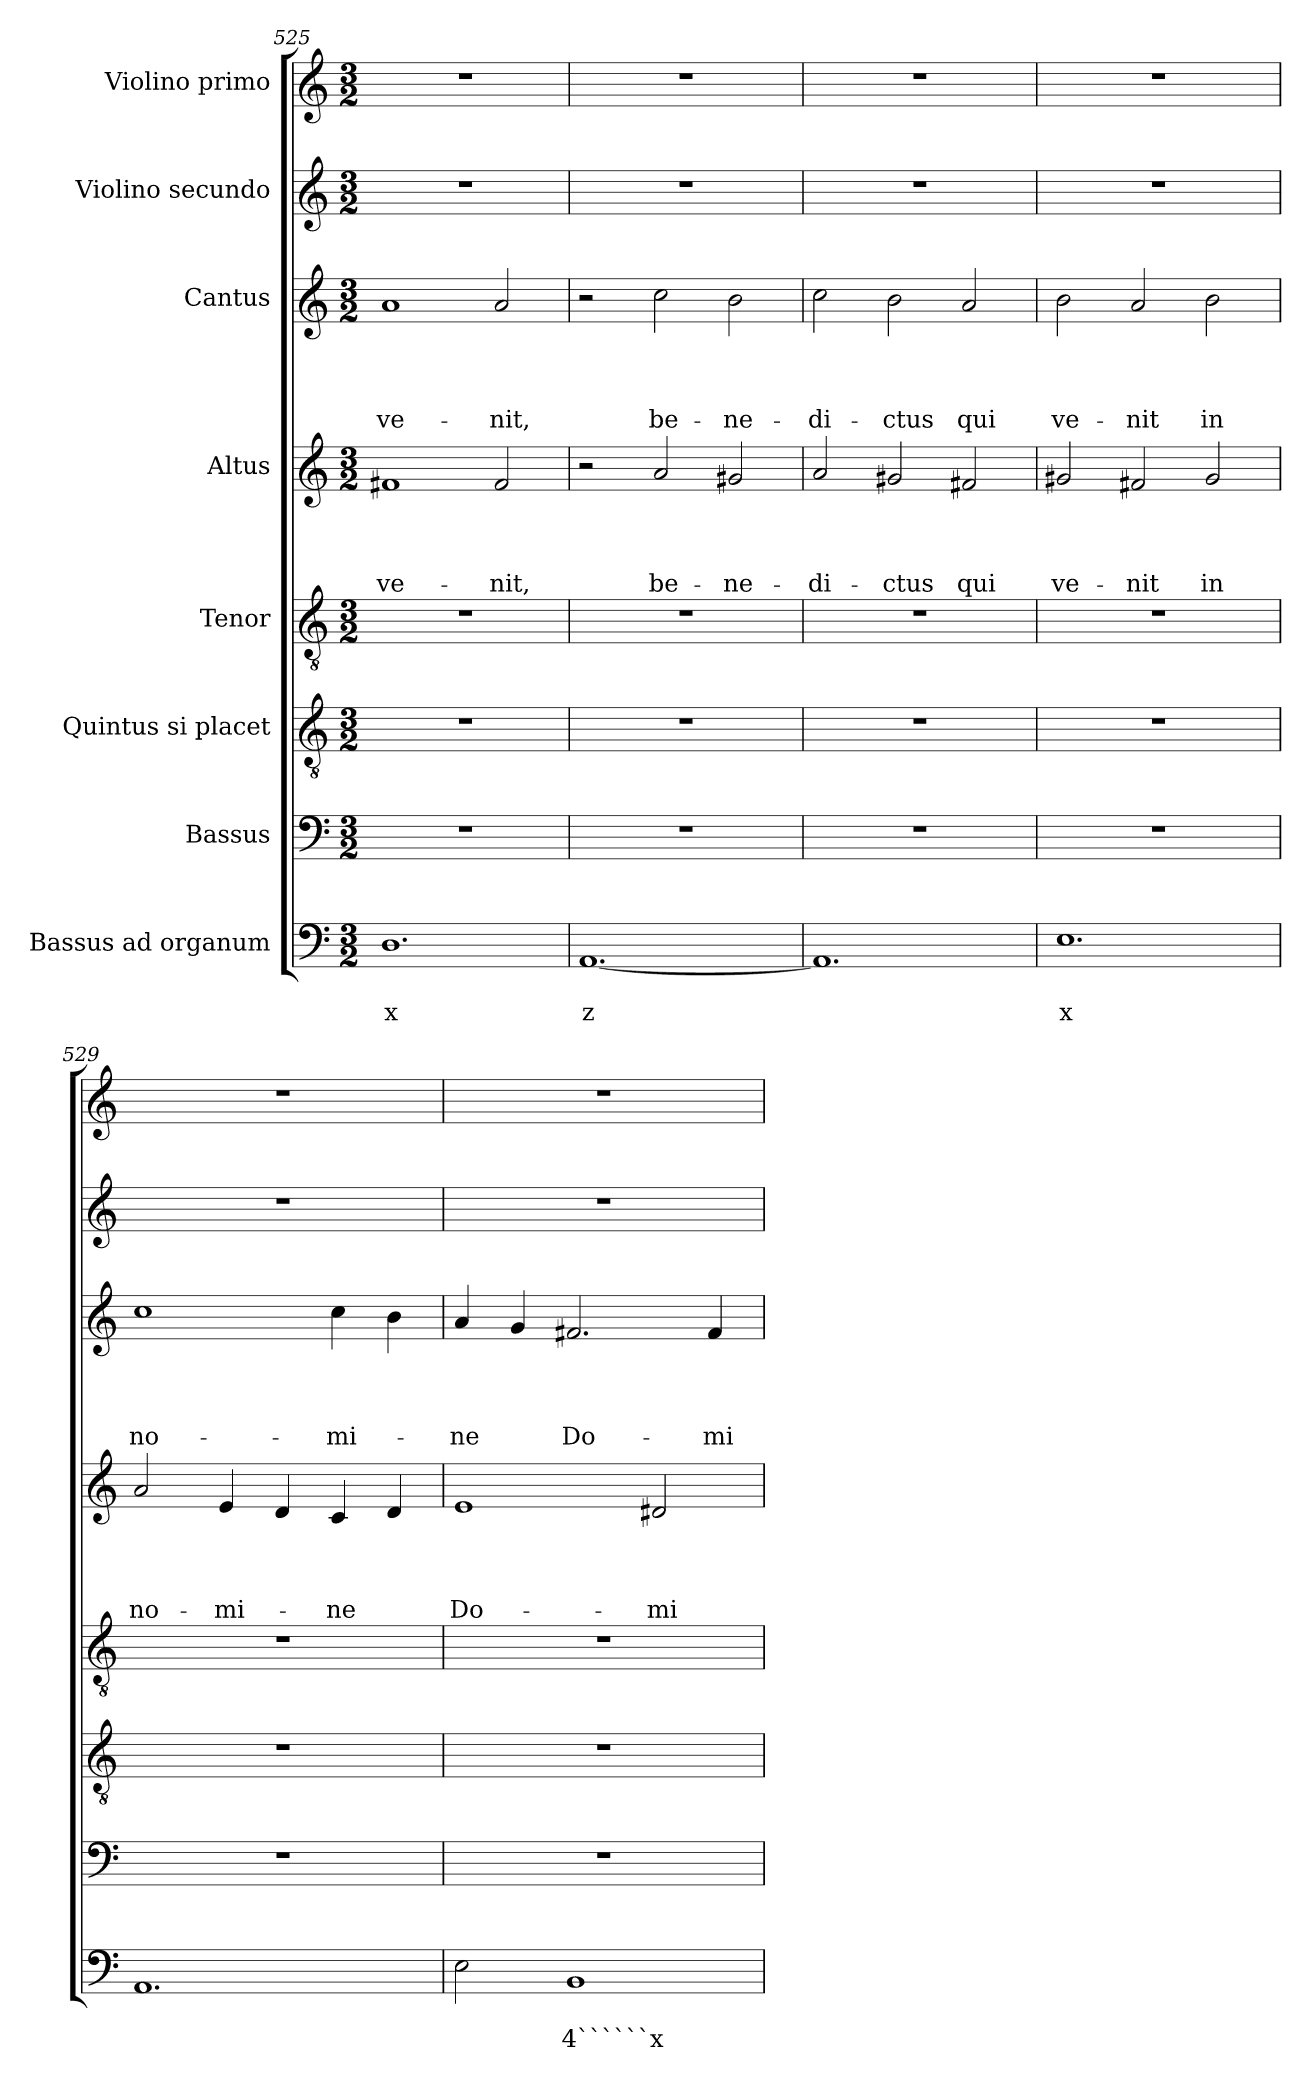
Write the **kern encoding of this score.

**kern	**text	**text	**kern	**kern	**kern	**kern	**text	**text	**text	**text	**kern	**text	**text	**text	**text	**kern	**kern
*part8	*part8	*part8	*part7	*part6	*part5	*part4	*part4	*part4	*part4	*part4	*part3	*part3	*part3	*part3	*part3	*part2	*part1
*staff8	*staff8	*staff8	*staff7	*staff6	*staff5	*staff4	*staff4	*staff4	*staff4	*staff4	*staff3	*staff3	*staff3	*staff3	*staff3	*staff2	*staff1
*I"Bassus ad organum	*	*	*I"Bassus	*I"Quintus si placet	*I"Tenor	*I"Altus	*	*	*	*	*I"Cantus	*	*	*	*	*I"Violino secundo	*I"Violino primo
*clefF4	*	*	*clefF4	*clefGv2	*clefGv2	*clefG2	*	*	*	*	*clefG2	*	*	*	*	*clefG2	*clefG2
*k[]	*	*	*k[]	*k[]	*k[]	*k[]	*	*	*	*	*k[]	*	*	*	*	*k[]	*k[]
*C:	*	*	*C:	*C:	*C:	*C:	*	*	*	*	*C:	*	*	*	*	*C:	*C:
*M3/2	*	*	*M3/2	*M3/2	*M3/2	*M3/2	*	*	*	*	*M3/2	*	*	*	*	*M3/2	*M3/2
=525	=525	=525	=525	=525	=525	=525	=525	=525	=525	=525	=525	=525	=525	=525	=525	=525	=525
!	!	!LO:LY:b	!	!	!	!	!	!	!	!LO:LY:b	!	!	!	!	!LO:LY:b	!	!
1.D	.	x	1.r	1.r	1.r	1f#X	.	.	.	ve-	1a	.	.	.	ve-	1.r	1.r
!	!	!	!	!	!	!	!	!	!	!LO:LY:b	!	!	!	!	!LO:LY:b	!	!
.	.	.	.	.	.	2f#/	.	.	.	-nit,	2a/	.	.	.	-nit,	.	.
=526	=526	=526	=526	=526	=526	=526	=526	=526	=526	=526	=526	=526	=526	=526	=526	=526	=526
!	!	!LO:LY:b	!	!	!	!	!	!	!	!	!	!	!	!	!	!	!
[1.AA	.	z	1.r	1.r	1.r	2r	.	.	.	.	2r	.	.	.	.	1.r	1.r
!	!	!	!	!	!	!	!	!	!	!LO:LY:b	!	!	!	!	!LO:LY:b	!	!
.	.	.	.	.	.	2a/	.	.	.	be-	2cc\	.	.	.	be-	.	.
!	!	!	!	!	!	!	!	!	!	!LO:LY:b	!	!	!	!	!LO:LY:b	!	!
.	.	.	.	.	.	2g#X/	.	.	.	-ne-	2b\	.	.	.	-ne-	.	.
=527	=527	=527	=527	=527	=527	=527	=527	=527	=527	=527	=527	=527	=527	=527	=527	=527	=527
!	!	!	!	!	!	!	!	!	!	!LO:LY:b	!	!	!	!	!LO:LY:b	!	!
1.AA]	.	.	1.r	1.r	1.r	2a/	.	.	.	-di-	2cc\	.	.	.	-di-	1.r	1.r
!	!	!	!	!	!	!	!	!	!	!LO:LY:b	!	!	!	!	!LO:LY:b	!	!
.	.	.	.	.	.	2g#X/	.	.	.	-ctus	2b\	.	.	.	-ctus	.	.
!	!	!	!	!	!	!	!	!	!	!LO:LY:b	!	!	!	!	!LO:LY:b	!	!
.	.	.	.	.	.	2f#X/	.	.	.	qui	2a/	.	.	.	qui	.	.
=528	=528	=528	=528	=528	=528	=528	=528	=528	=528	=528	=528	=528	=528	=528	=528	=528	=528
!	!	!LO:LY:b	!	!	!	!	!	!	!	!LO:LY:b	!	!	!	!	!LO:LY:b	!	!
1.E	.	x	1.r	1.r	1.r	2g#X/	.	.	.	ve-	2b\	.	.	.	ve-	1.r	1.r
!	!	!	!	!	!	!	!	!	!	!LO:LY:b	!	!	!	!	!LO:LY:b	!	!
.	.	.	.	.	.	2f#X/	.	.	.	-nit	2a/	.	.	.	-nit	.	.
!	!	!	!	!	!	!	!	!	!	!LO:LY:b	!	!	!	!	!LO:LY:b	!	!
.	.	.	.	.	.	2g#/	.	.	.	in	2b\	.	.	.	in	.	.
!!LO:LB:g=z
=529	=529	=529	=529	=529	=529	=529	=529	=529	=529	=529	=529	=529	=529	=529	=529	=529	=529
!	!	!	!	!	!	!	!	!	!	!LO:LY:b	!	!	!	!	!LO:LY:b	!	!
1.AA	.	.	1.r	1.r	1.r	2a/	.	.	.	no-	1cc	.	.	.	no-	1.r	1.r
!	!	!	!	!	!	!	!	!	!	!LO:LY:b	!	!	!	!	!	!	!
.	.	.	.	.	.	4e/	.	.	.	-mi-	.	.	.	.	.	.	.
.	.	.	.	.	.	4d/	.	.	.	.	.	.	.	.	.	.	.
!	!	!	!	!	!	!	!	!	!	!LO:LY:b	!	!	!	!	!LO:LY:b	!	!
.	.	.	.	.	.	4c/	.	.	.	-ne	4cc\	.	.	.	-mi-	.	.
.	.	.	.	.	.	4d/	.	.	.	.	4b\	.	.	.	.	.	.
=530	=530	=530	=530	=530	=530	=530	=530	=530	=530	=530	=530	=530	=530	=530	=530	=530	=530
!	!	!	!	!	!	!	!	!	!	!LO:LY:b	!	!	!	!	!LO:LY:b	!	!
2E\	.	.	1.r	1.r	1.r	1e	.	.	.	Do-	4a/	.	.	.	-ne	1.r	1.r
.	.	.	.	.	.	.	.	.	.	.	4g/	.	.	.	.	.	.
!	!	!LO:LY:b	!	!	!	!	!	!	!	!	!	!	!	!	!LO:LY:b	!	!
1BB	.	4``````x	.	.	.	.	.	.	.	.	2.f#X/	.	.	.	Do-	.	.
!	!	!	!	!	!	!	!	!	!	!LO:LY:b	!	!	!	!	!	!	!
.	.	.	.	.	.	2d#X/	.	.	.	-mi-	.	.	.	.	.	.	.
!	!	!	!	!	!	!	!	!	!	!	!	!	!	!	!LO:LY:b	!	!
.	.	.	.	.	.	.	.	.	.	.	4f#/	.	.	.	-mi-	.	.
=	=	=	=	=	=	=	=	=	=	=	=	=	=	=	=	=	=
*-	*-	*-	*-	*-	*-	*-	*-	*-	*-	*-	*-	*-	*-	*-	*-	*-	*-
